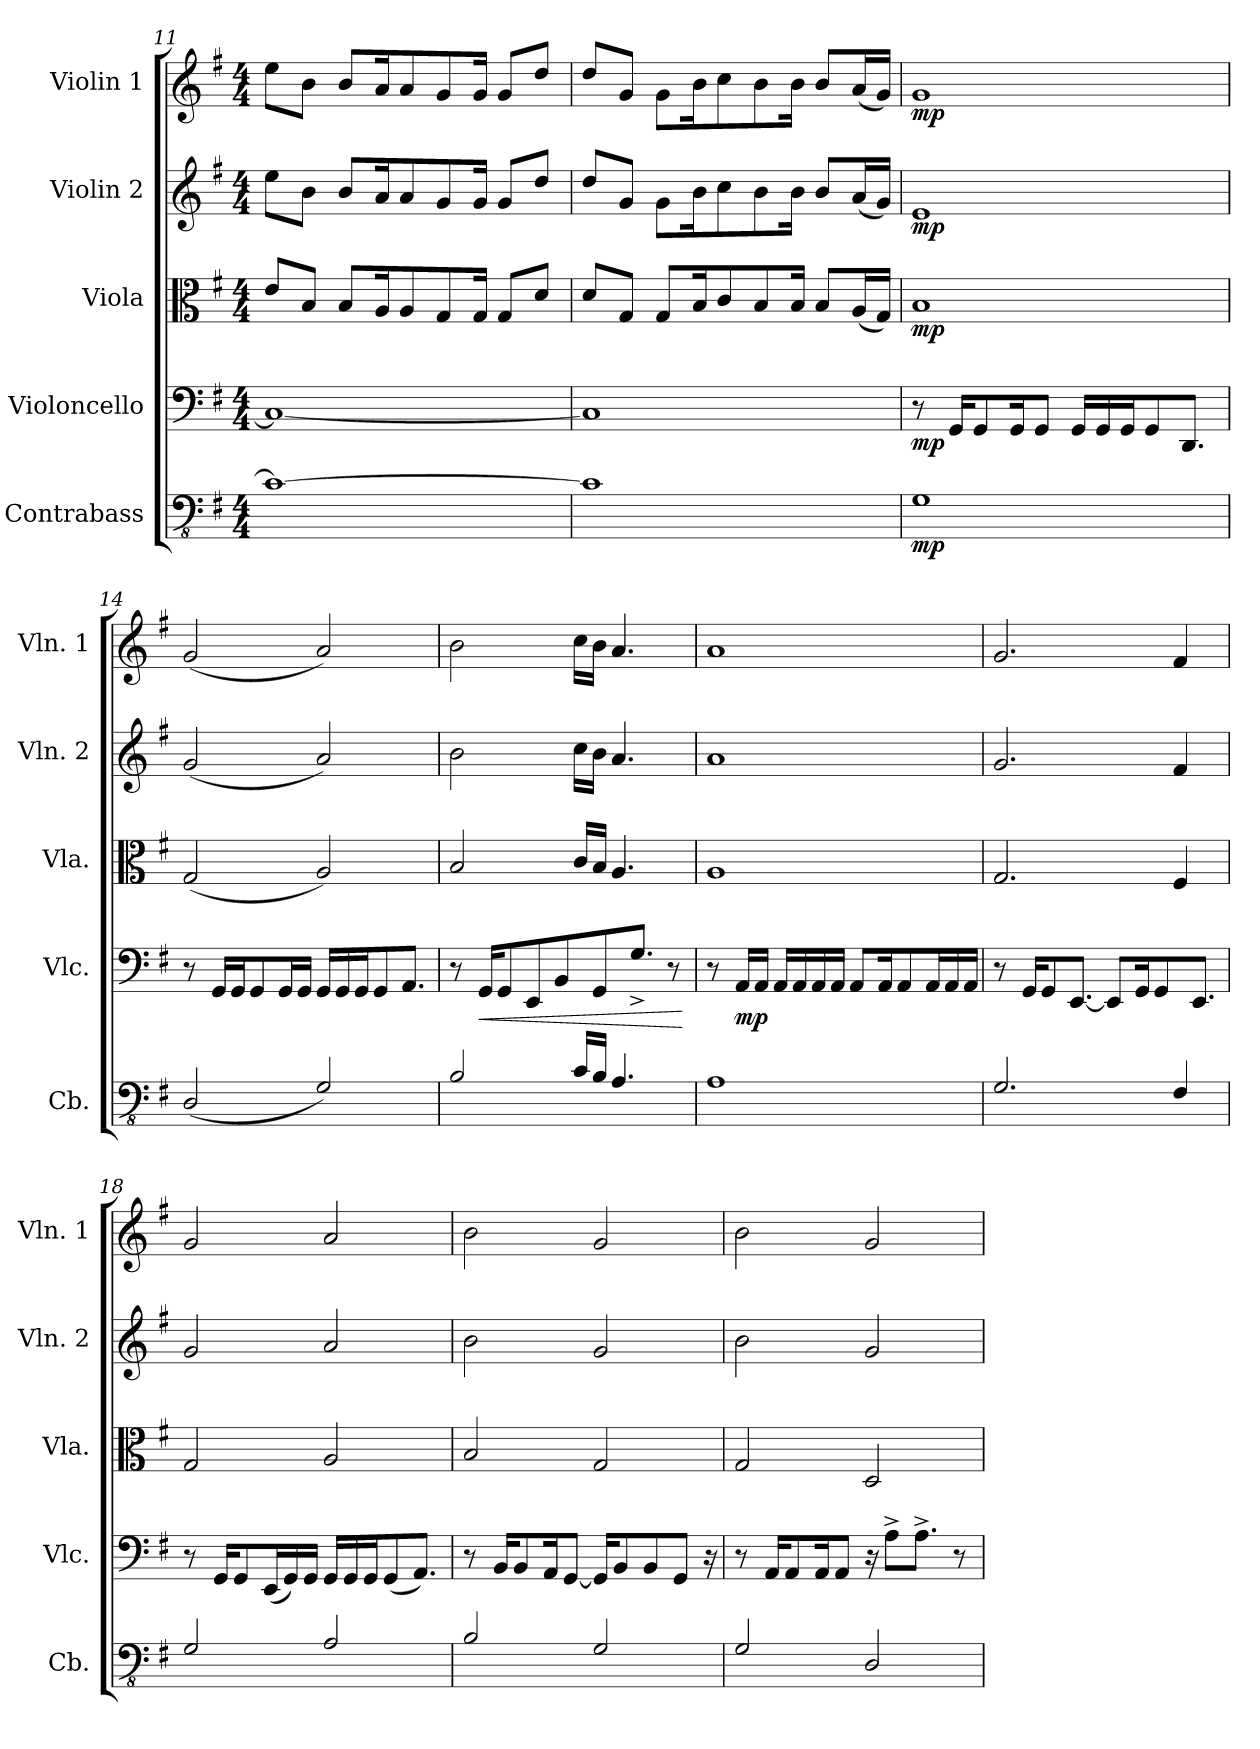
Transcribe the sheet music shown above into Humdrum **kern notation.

**kern	**dynam	**kern	**dynam	**kern	**dynam	**kern	**dynam	**kern	**dynam
*part5	*part5	*part4	*part4	*part3	*part3	*part2	*part2	*part1	*part1
*staff5	*staff5	*staff4	*staff4	*staff3	*staff3	*staff2	*staff2	*staff1	*staff1
*I"Contrabass	*	*I"Violoncello	*	*I"Viola	*	*I"Violin 2	*	*I"Violin 1	*
*I'Cb.	*	*I'Vlc.	*	*I'Vla.	*	*I'Vln. 2	*	*I'Vln. 1	*
!!LO:PB:g=z
*clefFv4	*	*clefF4	*	*clefC3	*	*clefG2	*	*clefG2	*
*ITrd7c12	*	*	*	*	*	*	*	*	*
*k[f#]	*	*k[f#]	*	*k[f#]	*	*k[f#]	*	*k[f#]	*
*G:	*	*G:	*	*G:	*	*G:	*	*G:	*
*M4/4	*	*M4/4	*	*M4/4	*	*M4/4	*	*M4/4	*
=11	=11	=11	=11	=11	=11	=11	=11	=11	=11
1CC_	.	1C_	.	8e/L	.	8ee\L	.	8ee\L	.
.	.	.	.	8B/J	.	8b\J	.	8b\J	.
.	.	.	.	8B/L	.	8b/L	.	8b/L	.
.	.	.	.	16A/K	.	16a/K	.	16a/K	.
.	.	.	.	8A/	.	8a/	.	8a/	.
.	.	.	.	8G/	.	8g/	.	8g/	.
.	.	.	.	16G/Jk	.	16g/Jk	.	16g/Jk	.
.	.	.	.	8G/L	.	8g/L	.	8g/L	.
.	.	.	.	8d/J	.	8dd/J	.	8dd/J	.
=12	=12	=12	=12	=12	=12	=12	=12	=12	=12
1CC]	.	1C]	.	8d/L	.	8dd/L	.	8dd/L	.
.	.	.	.	8G/J	.	8g/J	.	8g/J	.
.	.	.	.	8G/L	.	8g\L	.	8g\L	.
.	.	.	.	16B/K	.	16b\K	.	16b\K	.
.	.	.	.	8c/	.	8cc\	.	8cc\	.
.	.	.	.	8B/	.	8b\	.	8b\	.
.	.	.	.	16B/Jk	.	16b\Jk	.	16b\Jk	.
.	.	.	.	8B/L	.	8b/L	.	8b/L	.
.	.	.	.	(16A/L	.	(16a/L	.	(16a/L	.
.	.	.	.	16G/JJ)	.	16g/JJ)	.	16g/JJ)	.
=13	=13	=13	=13	=13	=13	=13	=13	=13	=13
!	!LO:DY:b	!	!LO:DY:b	!	!LO:DY:b	!	!LO:DY:b	!	!LO:DY:b
1GGG	mp	8r	mp	1B	mp	1e	mp	1g	mp
.	.	16GG/KL	.	.	.	.	.	.	.
.	.	8GG/	.	.	.	.	.	.	.
.	.	16GG/K	.	.	.	.	.	.	.
.	.	8GG/J	.	.	.	.	.	.	.
.	.	16GG/LL	.	.	.	.	.	.	.
.	.	16GG/	.	.	.	.	.	.	.
.	.	16GG/J	.	.	.	.	.	.	.
.	.	8GG/	.	.	.	.	.	.	.
.	.	8.DD/J	.	.	.	.	.	.	.
=14	=14	=14	=14	=14	=14	=14	=14	=14	=14
(2DDD/	.	8r	.	(2G/	.	(2g/	.	(2g/	.
.	.	16GG/LL	.	.	.	.	.	.	.
.	.	16GG/J	.	.	.	.	.	.	.
.	.	8GG/	.	.	.	.	.	.	.
.	.	16GG/L	.	.	.	.	.	.	.
.	.	16GG/JJ	.	.	.	.	.	.	.
2GGG/)	.	16GG/LL	.	2A/)	.	2a/)	.	2a/)	.
.	.	16GG/	.	.	.	.	.	.	.
.	.	16GG/J	.	.	.	.	.	.	.
.	.	8GG/	.	.	.	.	.	.	.
.	.	8.AA/J	.	.	.	.	.	.	.
!!LO:LB:g=z
=15	=15	=15	=15	=15	=15	=15	=15	=15	=15
2BBB/	.	8r	.	2B/	.	2b\	.	2b\	.
!	!	!	!LO:HP:b	!	!	!	!	!	!
.	.	16GG/KL	<	.	.	.	.	.	.
.	.	8GG/	.	.	.	.	.	.	.
.	.	8EE/	.	.	.	.	.	.	.
.	.	8BB/	.	.	.	.	.	.	.
16CC/LL	.	.	.	16c/LL	.	16cc\LL	.	16cc\LL	.
16BBB/JJ	.	8GG/	.	16B/JJ	.	16b\JJ	.	16b\JJ	.
4.AAA/	.	.	.	4.A/	.	4.a/	.	4.a/	.
.	.	8.G^/J	.	.	.	.	.	.	.
.	.	8r	.	.	.	.	.	.	.
.	.	.	[	.	.	.	.	.	.
=16	=16	=16	=16	=16	=16	=16	=16	=16	=16
1AAA	.	8r	.	1A	.	1a	.	1a	.
!	!	!	!LO:DY:b	!	!	!	!	!	!
.	.	16AA/LL	mp	.	.	.	.	.	.
.	.	16AA/JJ	.	.	.	.	.	.	.
.	.	16AA/LL	.	.	.	.	.	.	.
.	.	16AA/	.	.	.	.	.	.	.
.	.	16AA/	.	.	.	.	.	.	.
.	.	16AA/JJ	.	.	.	.	.	.	.
.	.	8AA/L	.	.	.	.	.	.	.
.	.	16AA/K	.	.	.	.	.	.	.
.	.	8AA/	.	.	.	.	.	.	.
.	.	16AA/L	.	.	.	.	.	.	.
.	.	16AA/	.	.	.	.	.	.	.
.	.	16AA/JJ	.	.	.	.	.	.	.
=17	=17	=17	=17	=17	=17	=17	=17	=17	=17
2.GGG/	.	8r	.	2.G/	.	2.g/	.	2.g/	.
.	.	16GG/KL	.	.	.	.	.	.	.
.	.	8GG/	.	.	.	.	.	.	.
.	.	[8.EE/J	.	.	.	.	.	.	.
.	.	8EE/L]	.	.	.	.	.	.	.
.	.	16GG/K	.	.	.	.	.	.	.
.	.	8GG/	.	.	.	.	.	.	.
4FFF#/	.	.	.	4F#/	.	4f#/	.	4f#/	.
.	.	8.EE/J	.	.	.	.	.	.	.
!!LO:PB:g=z
=18	=18	=18	=18	=18	=18	=18	=18	=18	=18
2GGG/	.	8r	.	2G/	.	2g/	.	2g/	.
.	.	16GG/KL	.	.	.	.	.	.	.
.	.	8GG/	.	.	.	.	.	.	.
.	.	(16EE/L	.	.	.	.	.	.	.
.	.	16GG/)	.	.	.	.	.	.	.
.	.	16GG/JJ	.	.	.	.	.	.	.
2AAA/	.	16GG/LL	.	2A/	.	2a/	.	2a/	.
.	.	16GG/	.	.	.	.	.	.	.
.	.	16GG/J	.	.	.	.	.	.	.
.	.	(8GG/	.	.	.	.	.	.	.
.	.	8.AA/J)	.	.	.	.	.	.	.
=19	=19	=19	=19	=19	=19	=19	=19	=19	=19
2BBB/	.	8r	.	2B/	.	2b\	.	2b\	.
.	.	16BB/KL	.	.	.	.	.	.	.
.	.	8BB/	.	.	.	.	.	.	.
.	.	16AA/K	.	.	.	.	.	.	.
.	.	[8GG/J	.	.	.	.	.	.	.
2GGG/	.	16GG/KL]	.	2G/	.	2g/	.	2g/	.
.	.	8BB/	.	.	.	.	.	.	.
.	.	8BB/	.	.	.	.	.	.	.
.	.	8GG/J	.	.	.	.	.	.	.
.	.	16r	.	.	.	.	.	.	.
=20	=20	=20	=20	=20	=20	=20	=20	=20	=20
2GGG/	.	8r	.	2G/	.	2b\	.	2b\	.
.	.	16AA/KL	.	.	.	.	.	.	.
.	.	8AA/	.	.	.	.	.	.	.
.	.	16AA/K	.	.	.	.	.	.	.
.	.	8AA/J	.	.	.	.	.	.	.
2DDD/	.	16r	.	2D/	.	2g/	.	2g/	.
.	.	8A^\L	.	.	.	.	.	.	.
.	.	8.A^\J	.	.	.	.	.	.	.
.	.	8r	.	.	.	.	.	.	.
=	=	=	=	=	=	=	=	=	=
*-	*-	*-	*-	*-	*-	*-	*-	*-	*-
